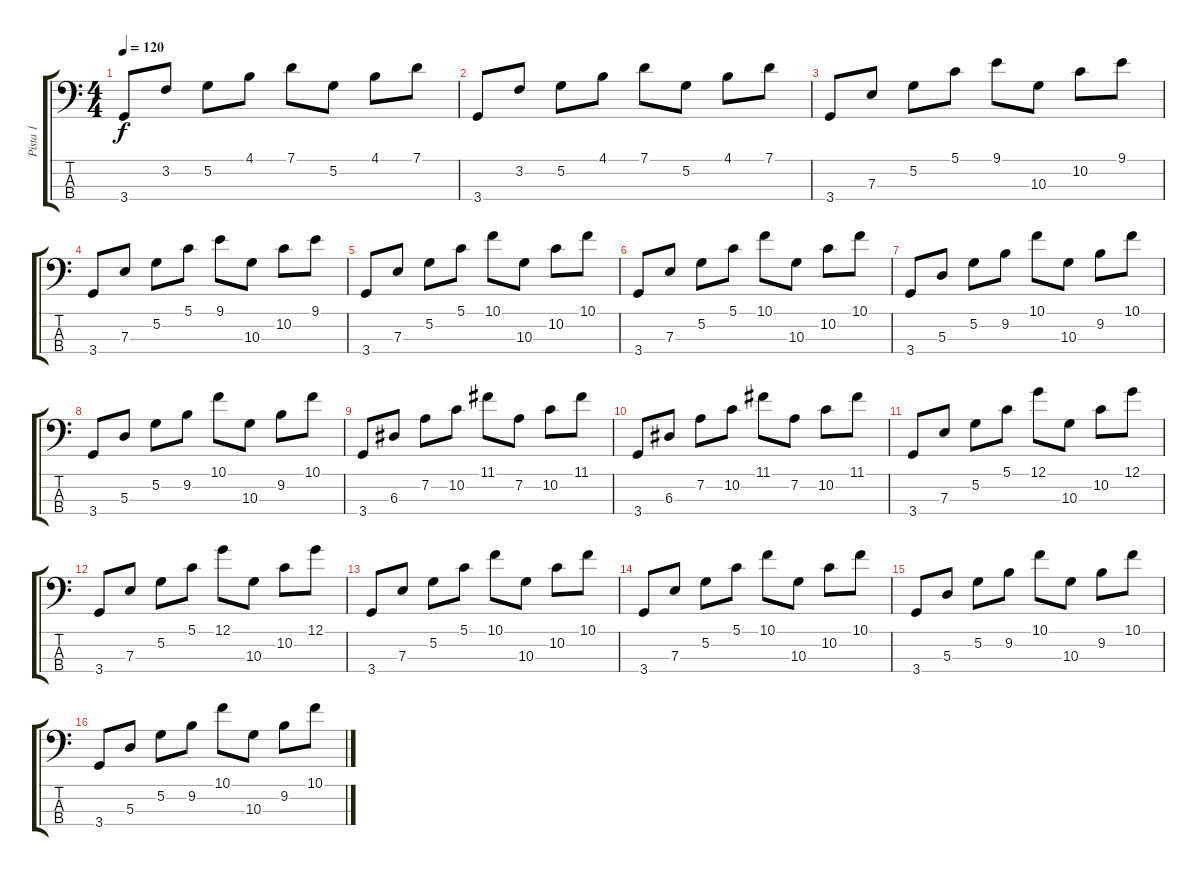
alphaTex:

\track ("Pista 1" "Pista 1") {instrument contrabass}
\staff {score tabs}
\tuning (G2 D2 A1 E1) {hide}
\ts (4 4)
\tempo 120
\clef f4
\ks c
3.4.8{dy f} 3.2.8 5.2.8 4.1.8 7.1.8 5.2.8 4.1.8 7.1.8 |
3.4.8 3.2.8 5.2.8 4.1.8 7.1.8 5.2.8 4.1.8 7.1.8 |
3.4.8 7.3.8 5.2.8 5.1.8 9.1.8 10.3.8 10.2.8 9.1.8 |
3.4.8 7.3.8 5.2.8 5.1.8 9.1.8 10.3.8 10.2.8 9.1.8 |
3.4.8 7.3.8 5.2.8 5.1.8 10.1.8 10.3.8 10.2.8 10.1.8 |
3.4.8 7.3.8 5.2.8 5.1.8 10.1.8 10.3.8 10.2.8 10.1.8 |
3.4.8 5.3.8 5.2.8 9.2.8 10.1.8 10.3.8 9.2.8 10.1.8 |
3.4.8 5.3.8 5.2.8 9.2.8 10.1.8 10.3.8 9.2.8 10.1.8 |
3.4.8 6.3.8 7.2.8 10.2.8 11.1.8 7.2.8 10.2.8 11.1.8 |
3.4.8 6.3.8 7.2.8 10.2.8 11.1.8 7.2.8 10.2.8 11.1.8 |
3.4.8 7.3.8 5.2.8 5.1.8 12.1.8 10.3.8 10.2.8 12.1.8 |
3.4.8 7.3.8 5.2.8 5.1.8 12.1.8 10.3.8 10.2.8 12.1.8 |
3.4.8 7.3.8 5.2.8 5.1.8 10.1.8 10.3.8 10.2.8 10.1.8 |
3.4.8 7.3.8 5.2.8 5.1.8 10.1.8 10.3.8 10.2.8 10.1.8 |
3.4.8 5.3.8 5.2.8 9.2.8 10.1.8 10.3.8 9.2.8 10.1.8 |
3.4.8 5.3.8 5.2.8 9.2.8 10.1.8 10.3.8 9.2.8 10.1.8
